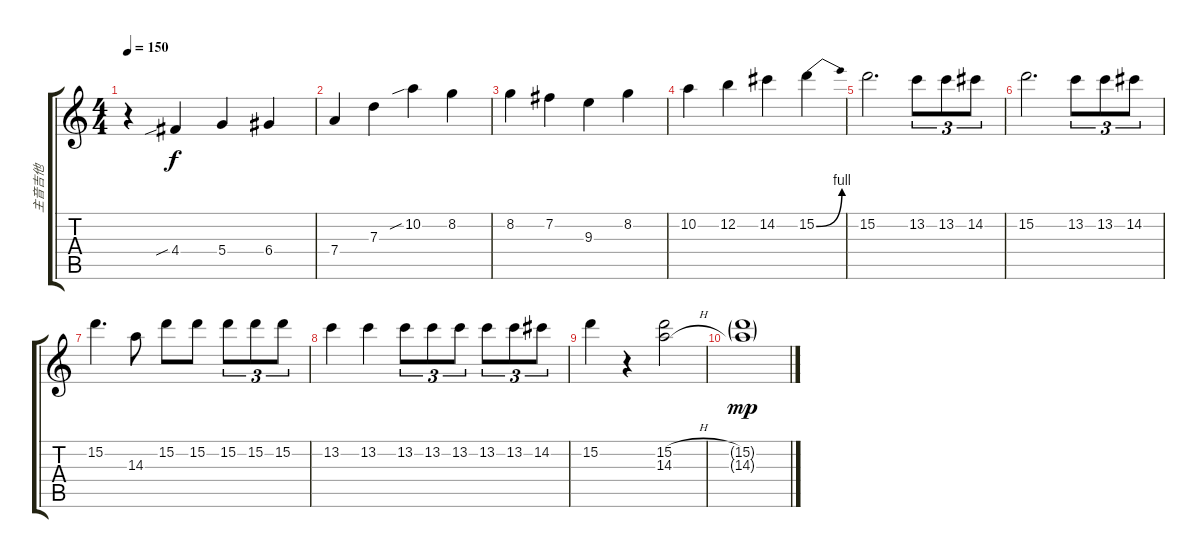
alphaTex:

\track ("主音吉他" "主音吉他") {instrument distortionguitar}
\staff {score tabs}
\tuning (E4 B3 G3 D3 A2 E2) {hide}
\ts (4 4)
\tempo 150
\clef g2
\ks c
r.4{dy f} 4.4{sib}.4 5.4.4 6.4.4 |
7.4.4 7.3.4 10.2{sib}.4 8.2.4 |
8.2.4 7.2.4 9.3.4 8.2.4 |
10.2.4 12.2.4 14.2.4 15.2{be (bend 0 0 60 4)}.4 |
15.2.2{d} 13.2.8{tu (3 2)} 13.2.8{tu (3 2)} 14.2.8{tu (3 2)} |
15.2.2{d} 13.2.8{tu (3 2)} 13.2.8{tu (3 2)} 14.2.8{tu (3 2)} |
15.2.4{d} 14.3.8 15.2.8 15.2.8 15.2.8{tu (3 2)} 15.2.8{tu (3 2)} 15.2.8{tu (3 2)} |
13.2.4 13.2.4 13.2.8{tu (3 2)} 13.2.8{tu (3 2)} 13.2.8{tu (3 2)} 13.2.8{tu (3 2)} 13.2.8{tu (3 2)} 14.2.8{tu (3 2)} |
15.2.4 r.4 (15.2{h} 14.3{h}).2 |
(15.2{g} 14.3{g}).1{dy mp}
